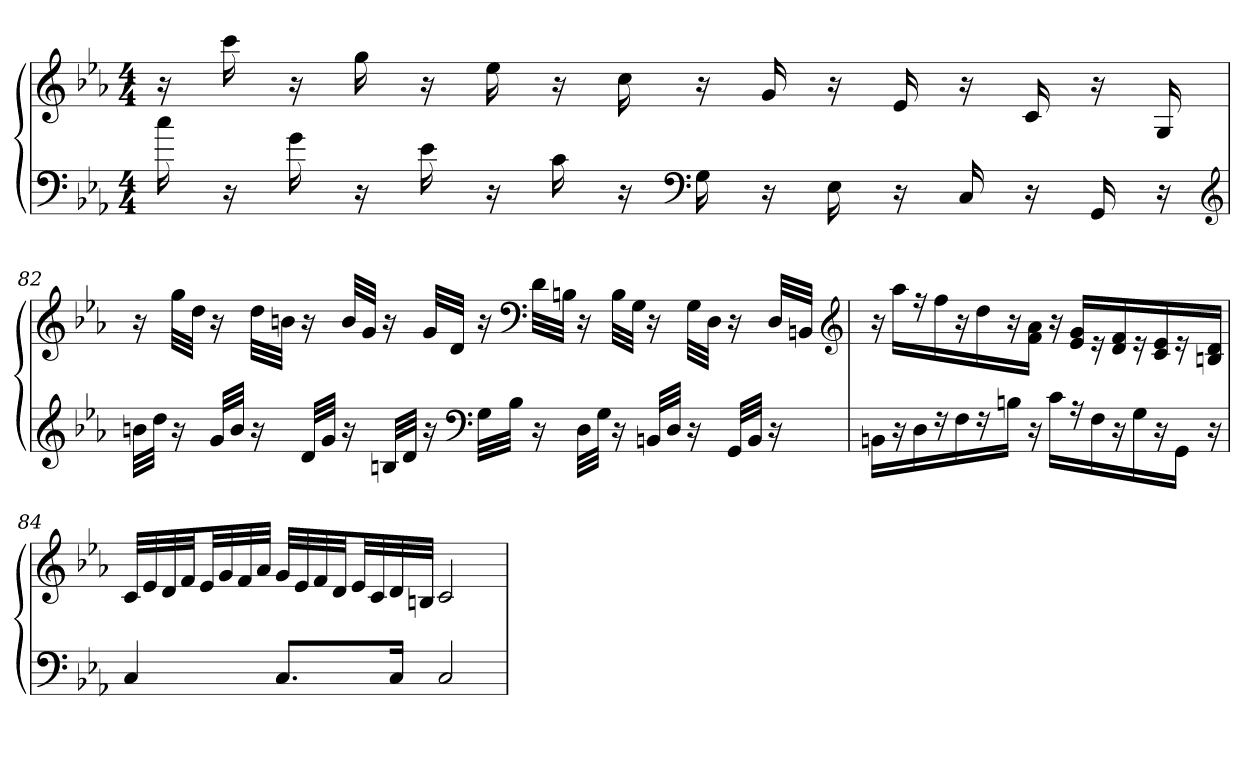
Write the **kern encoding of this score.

**kern	**kern
*part1	*part1
*staff2	*staff1
*clefF4	*clefG2
*k[b-e-a-]	*k[b-e-a-]
*c:	*c:
*M4/4	*M4/4
=	=
16cc	16r
16r	16ccc
16g	16r
16r	16gg
16e-	16r
16r	16ee-
16c	16r
16r	16cc
*clefF4	*
16G	16r
16r	16g
16E-	16r
16r	16e-
16C	16r
16r	16c
16GG	16r
16r	16G
*clefG2	*
=82	=82
32bnLLL	16r
32ddJJJ	.
16r	32ggLLL
.	32ddJJJ
32gLLL	16r
32bJJJ	.
16r	32ddLLL
.	32bnJJJ
32dLLL	16r
32gJJJ	.
16r	32bLLL
.	32gJJJ
32BnLLL	16r
32dJJJ	.
16r	32gLLL
.	32dJJJ
*clefF4	*
32GLLL	16r
32BJJJ	.
*	*clefF4
16r	32dLLL
.	32BnJJJ
32DLLL	16r
32GJJJ	.
16r	32BLLL
.	32GJJJ
32BBnLLL	16r
32DJJJ	.
16r	32GLLL
.	32DJJJ
32GGLLL	16r
32BBJJJ	.
16r	32DLLL
.	32BBnJJJ
*	*clefG2
=83	=83
16BBnLL	16r
16r	16aa-LL
16D	16r
16r	16ff
16F	16r
16r	16dd
16BnJJ	16r
16r	16f 16a-JJ
16cLL	16r
16r	16e- 16gLL
16F	16r
16r	16d 16f
16G	16r
16r	16c 16e-
16GGJJ	16r
16r	16Bn 16dJJ
=84	=84
4C	32cLLL
.	32e-
.	32d
.	32fJJ
.	32e-LL
.	32g
.	32f
.	32a-JJJ
8.CL	32gLLL
.	32e-
.	32f
.	32dJJ
.	32e-LL
.	32c
16CJk	32d
.	32BnJJJ
2C	2c
=	=
*-	*-
